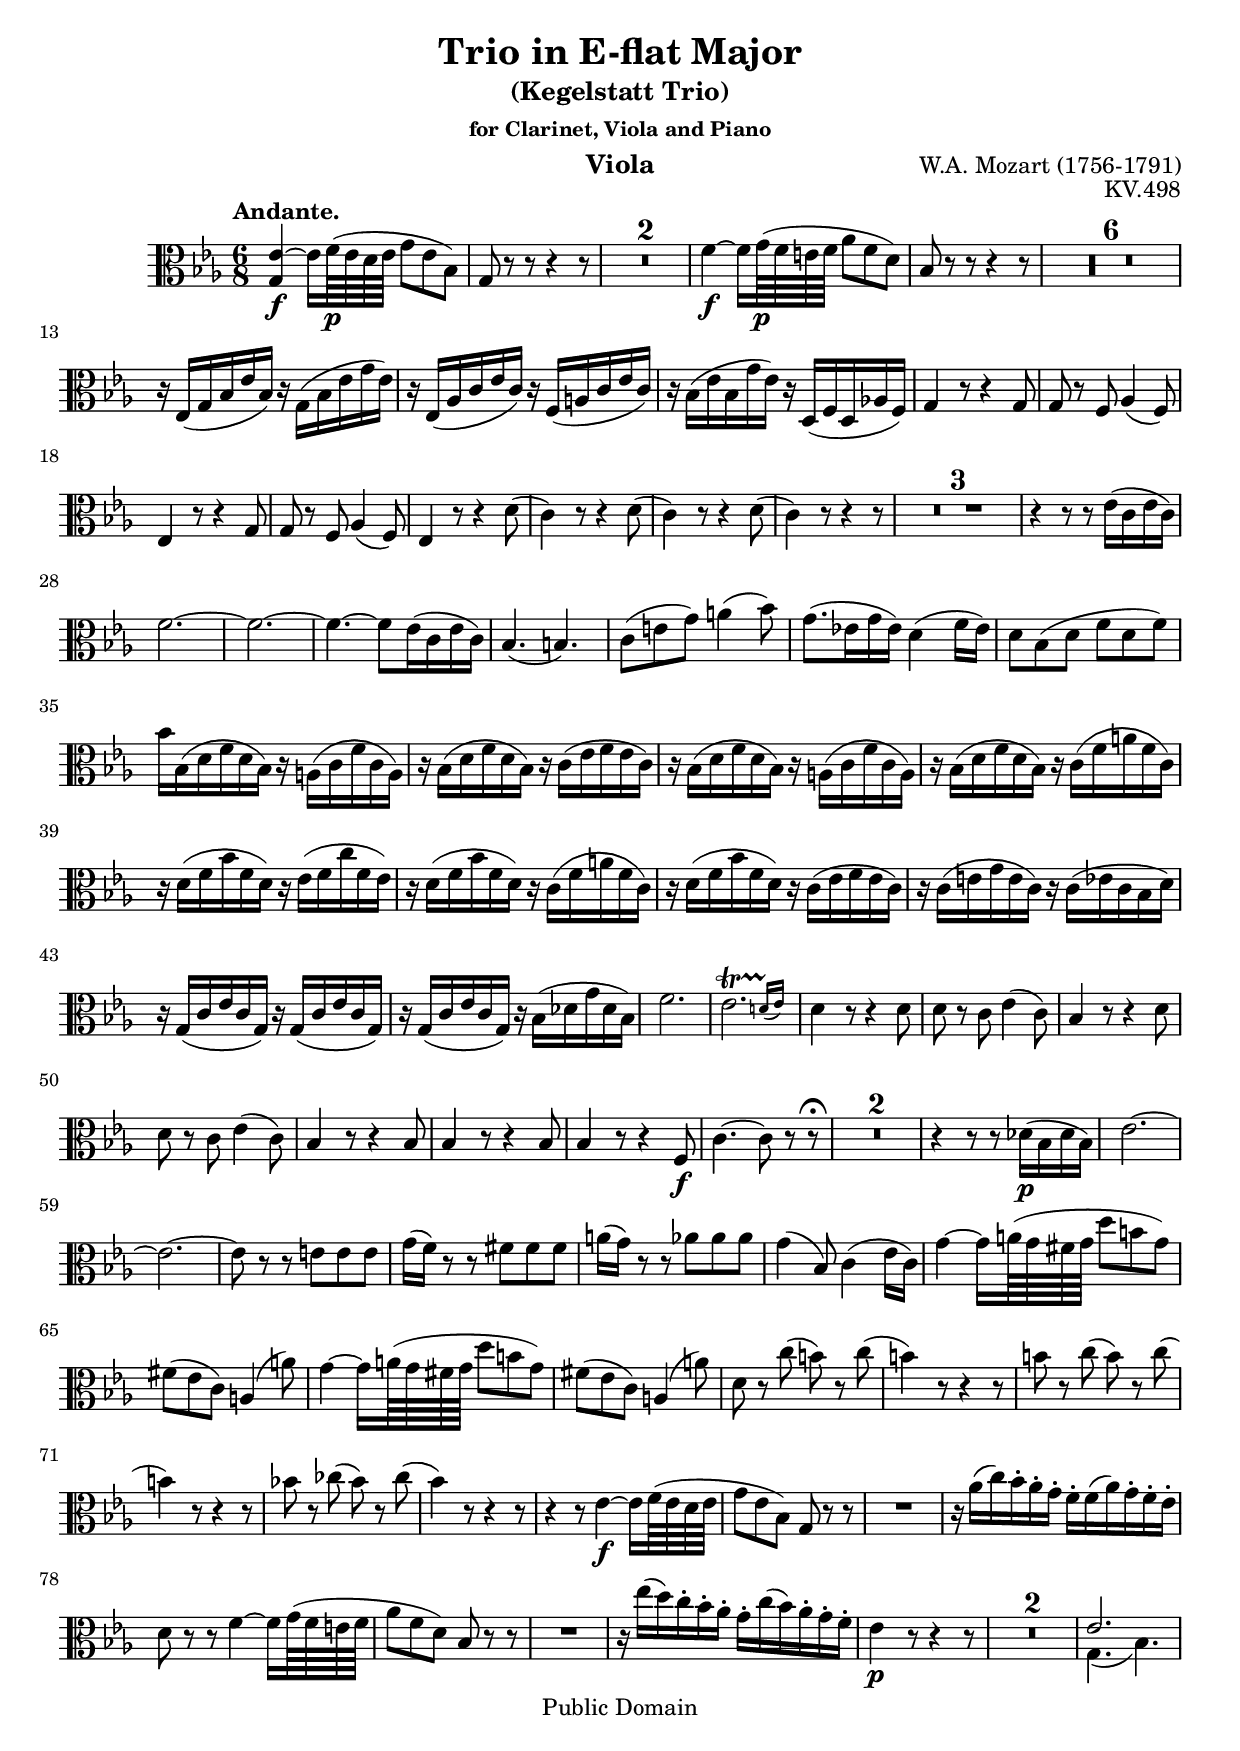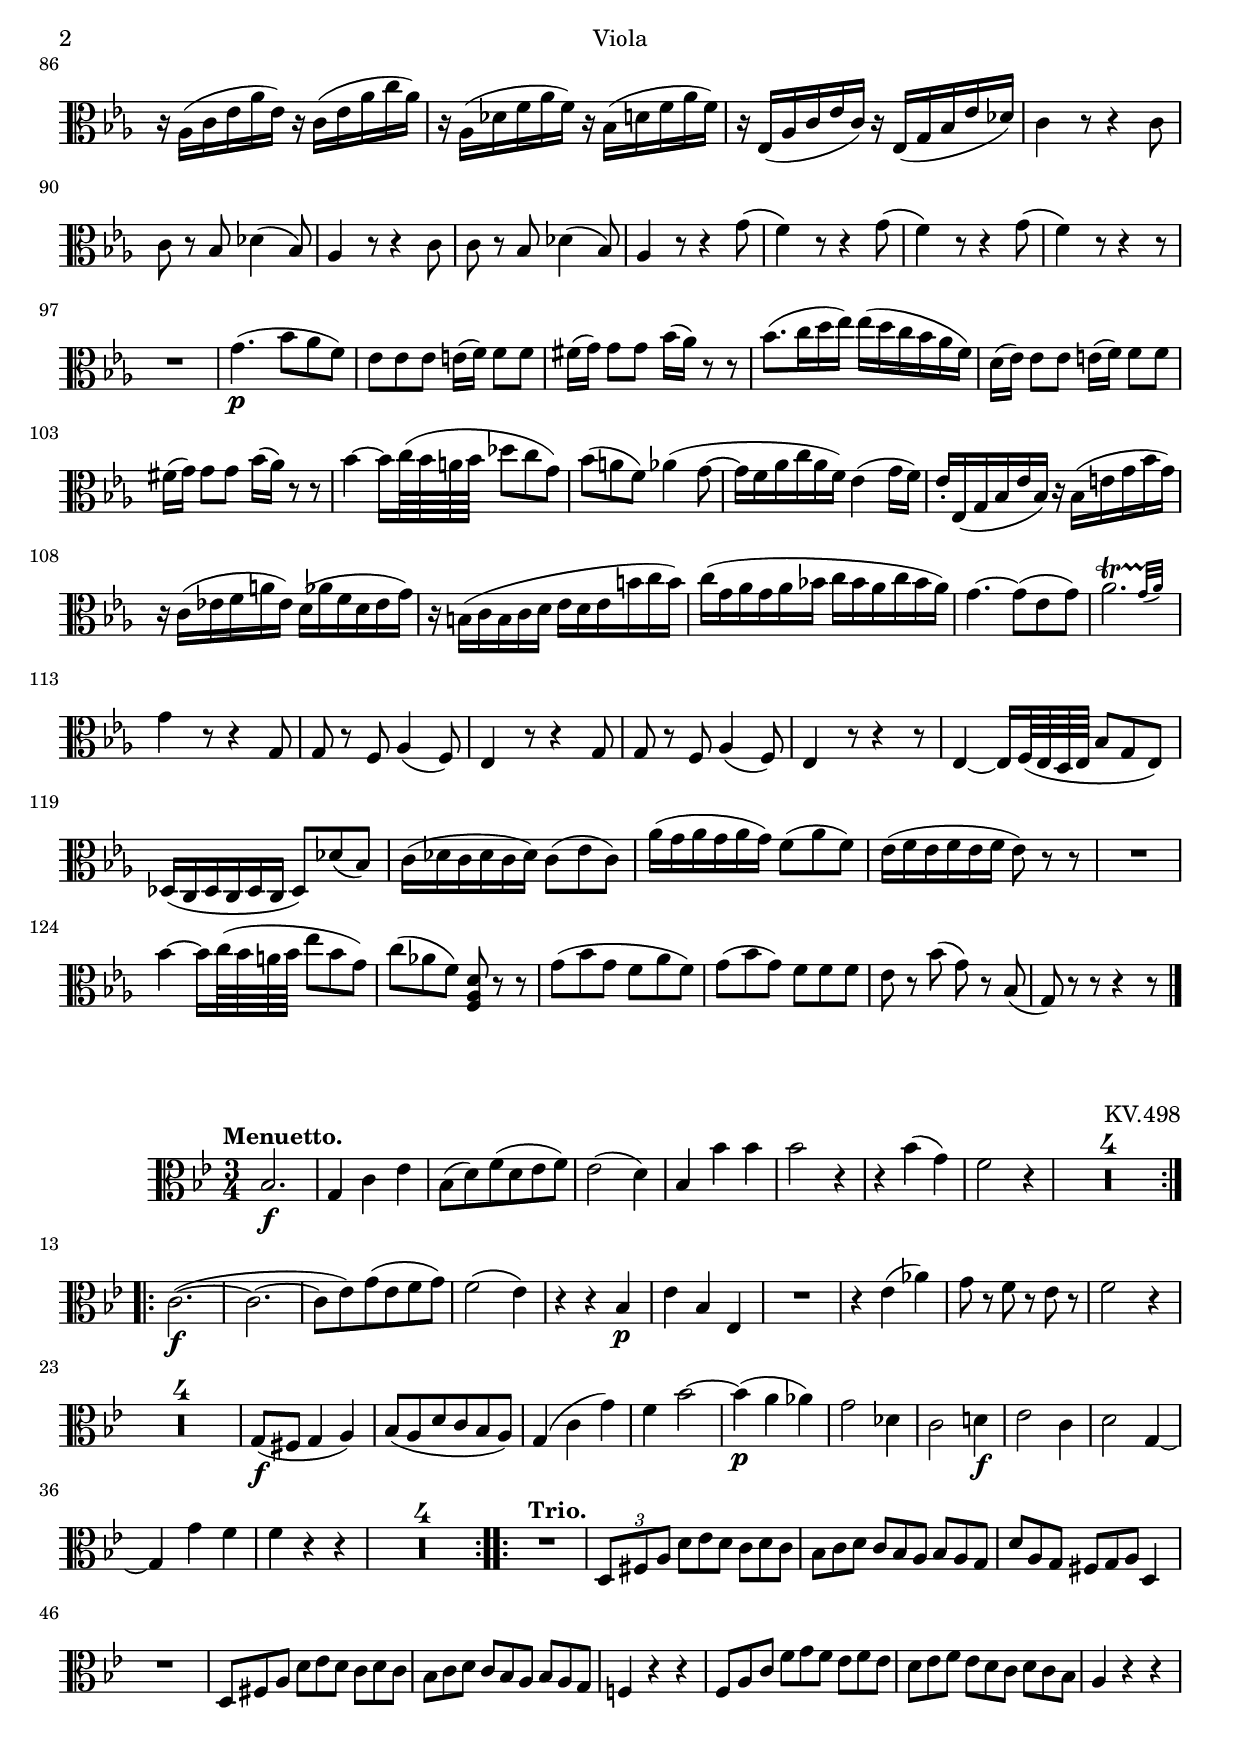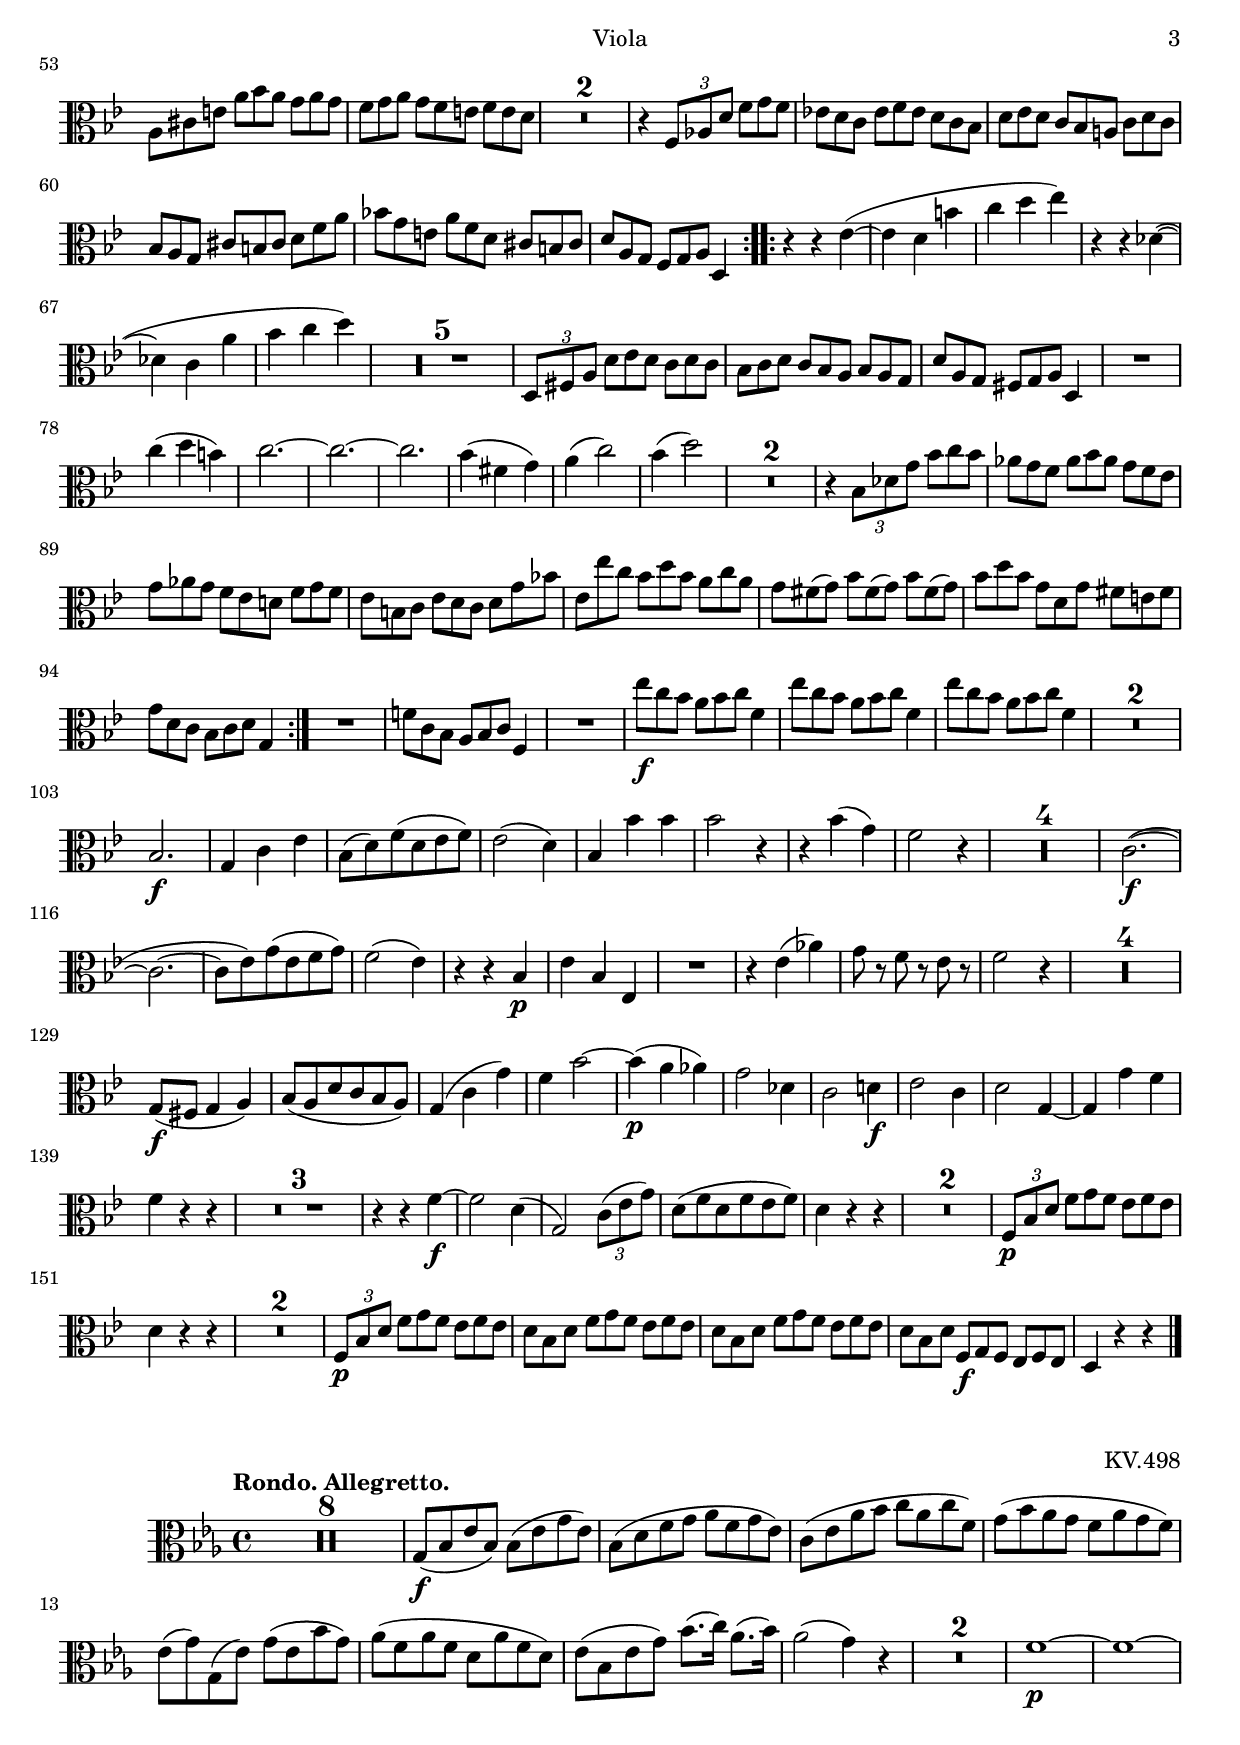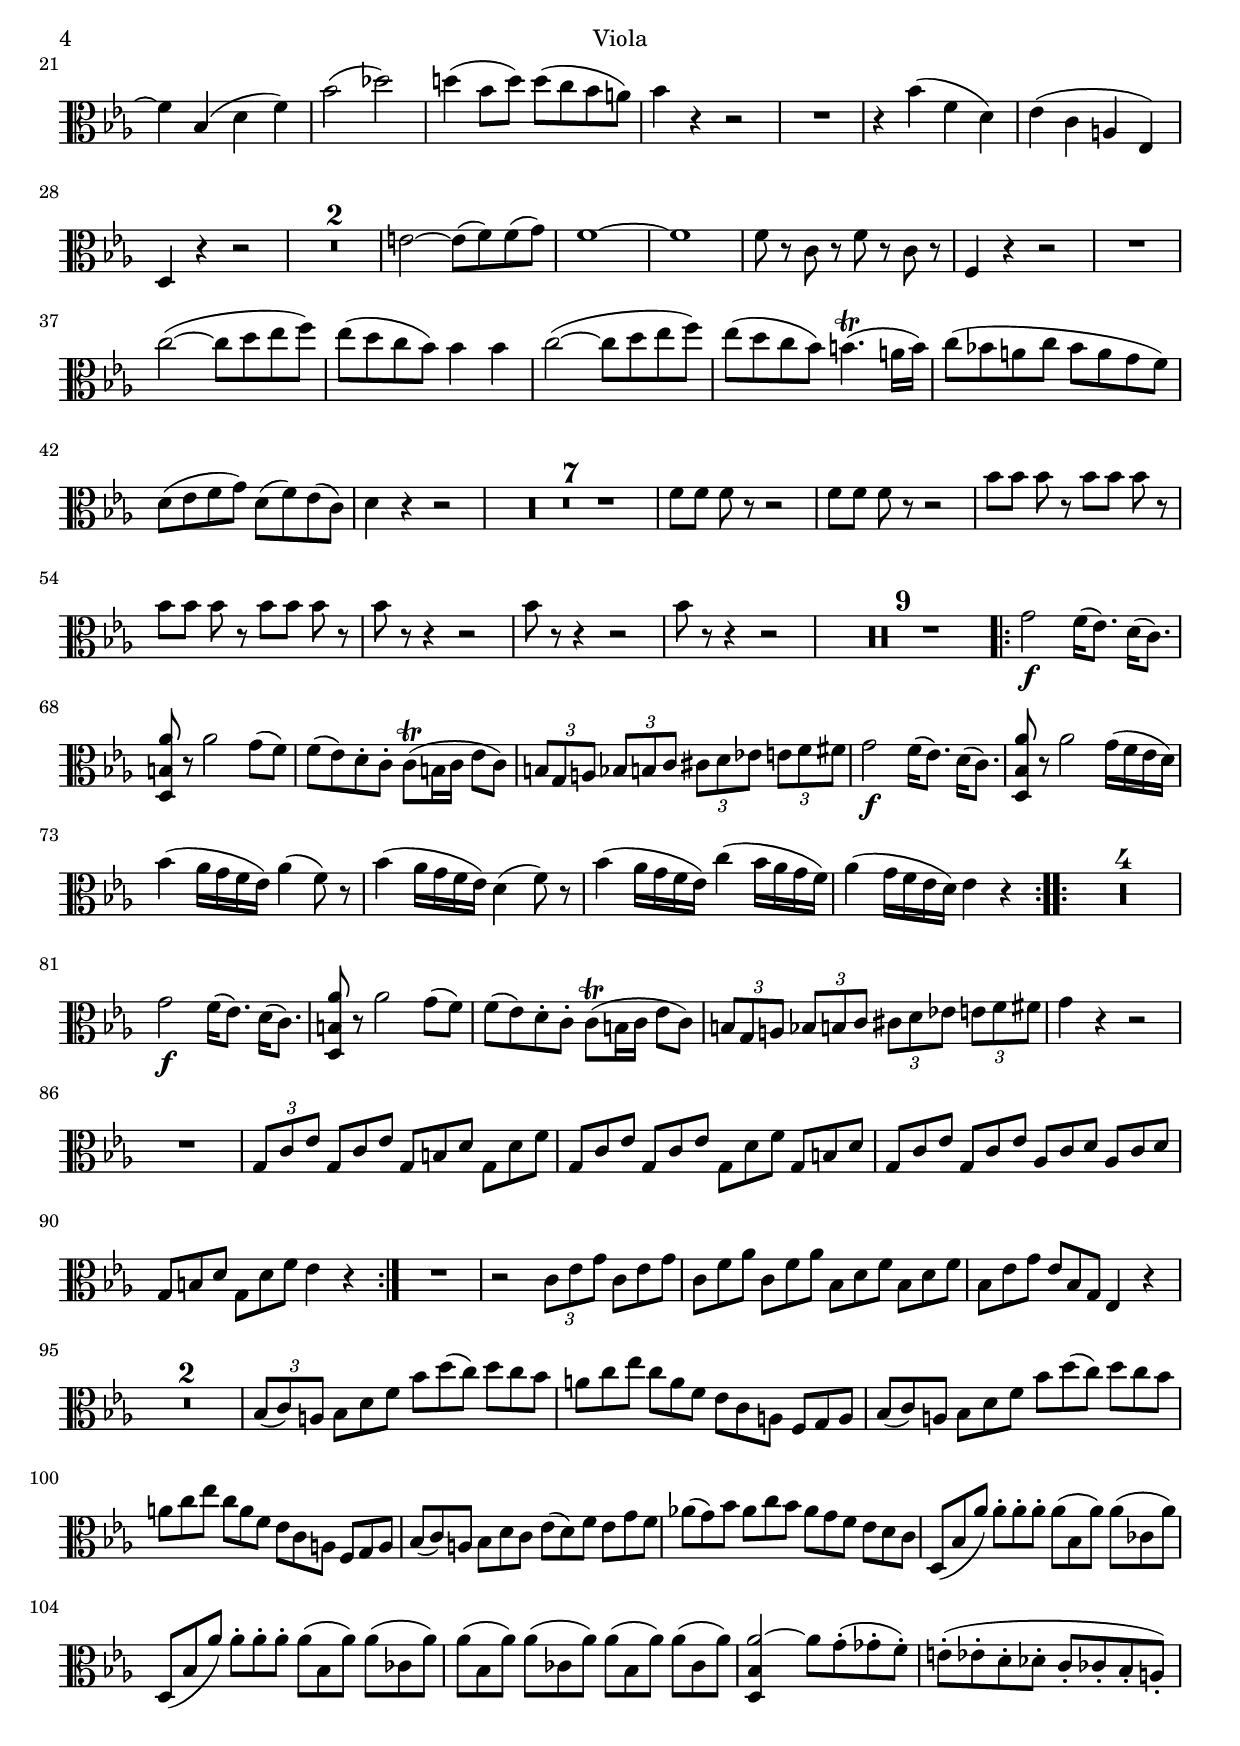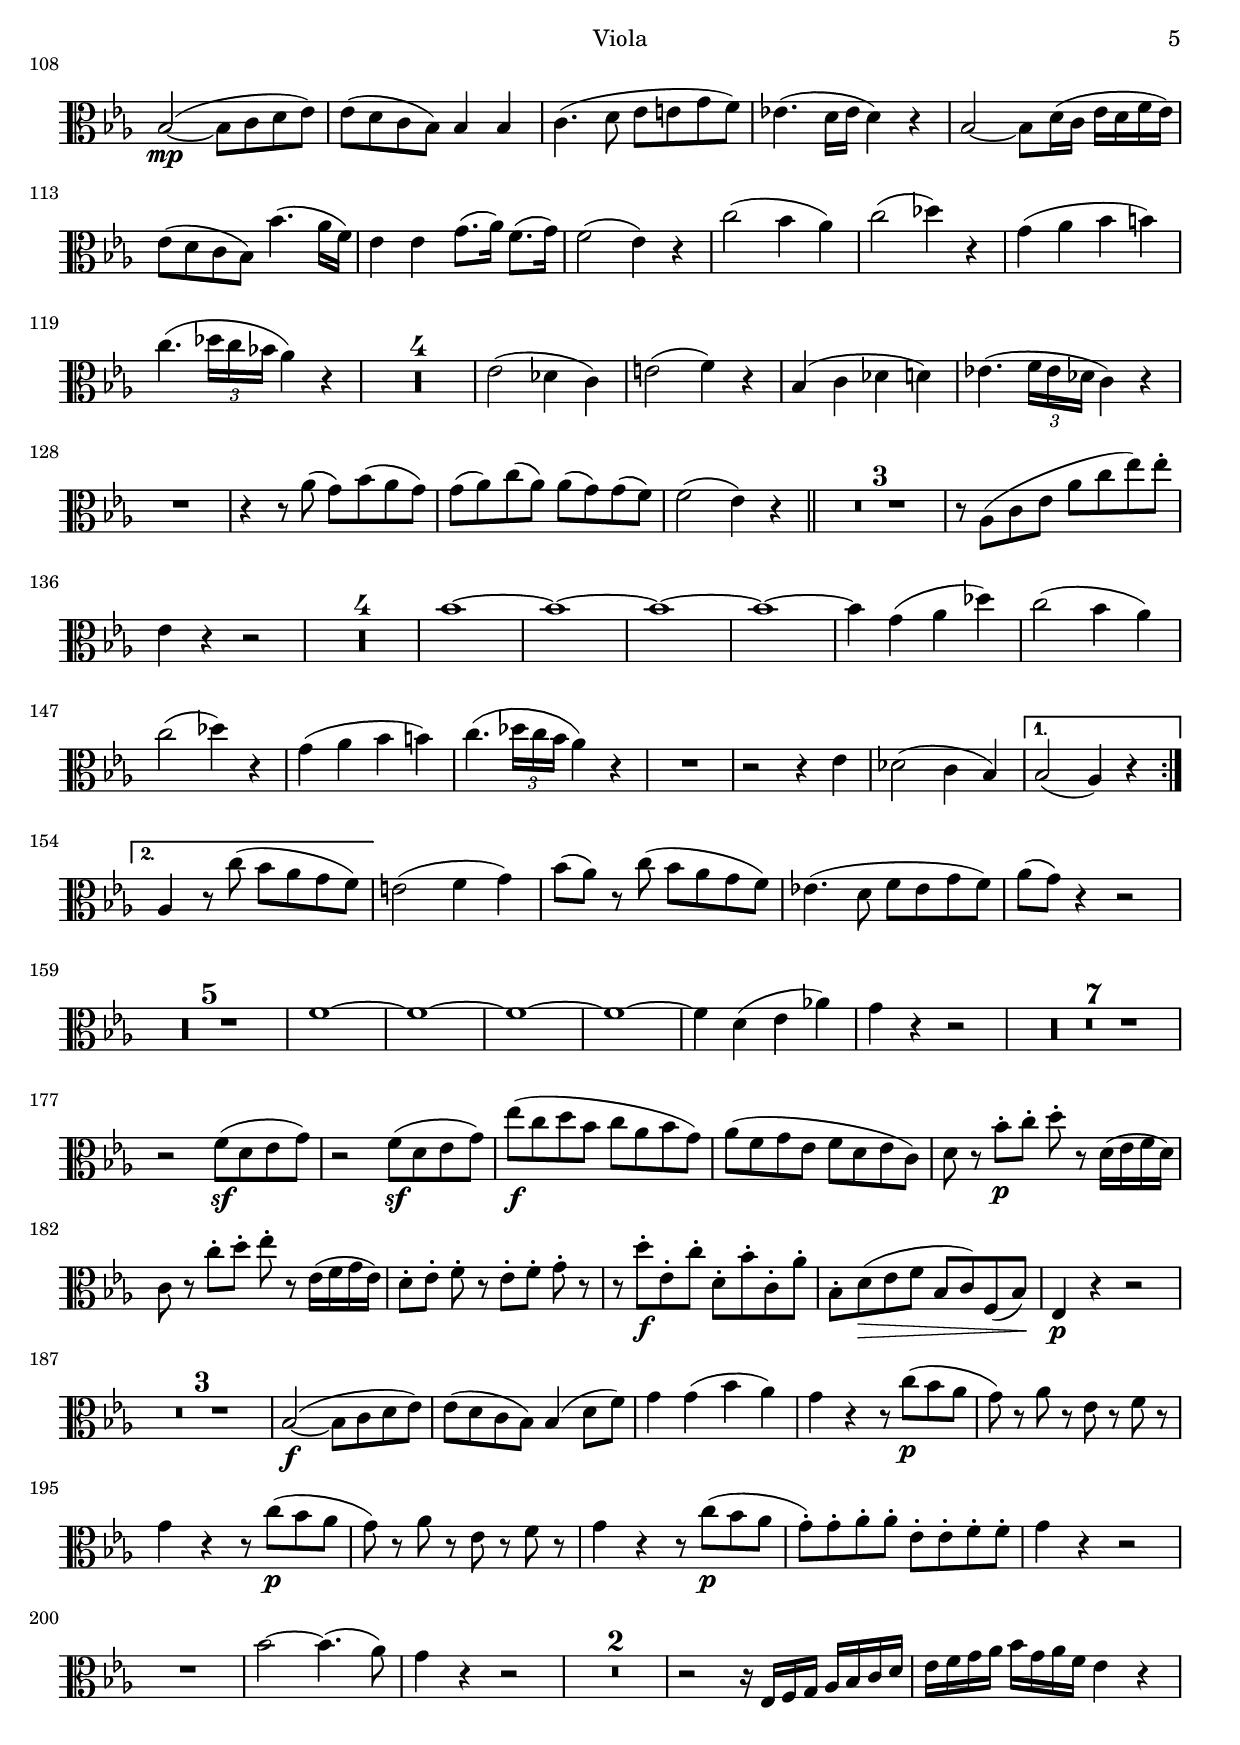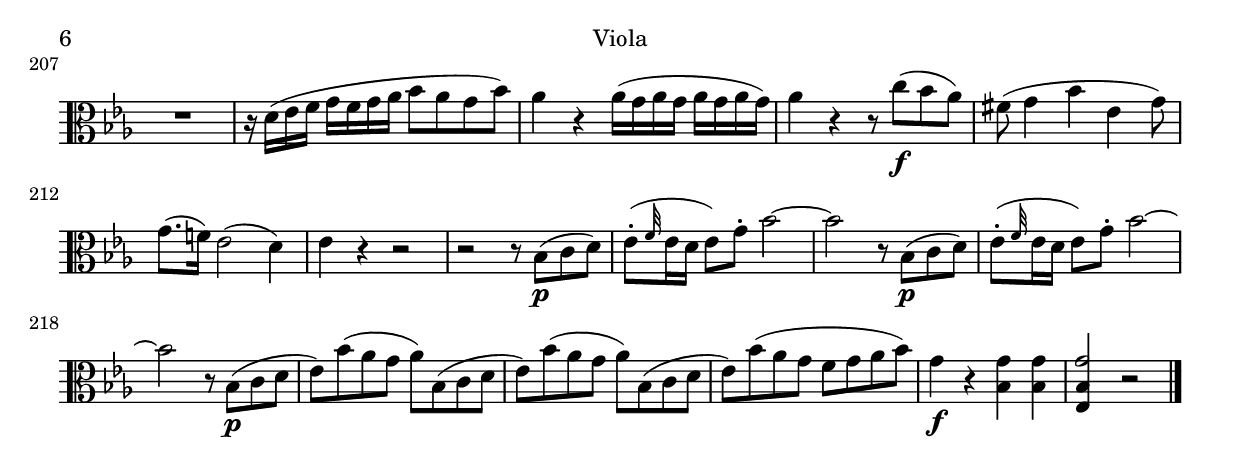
\version "2.16.0"

\include "defs.ily"

\header {
    instrument = "Viola"
}

\layout {
    \compressFullBarRests
}

\version "2.16.0"

violaFirstMov =  \relative g {
    \key es \major
    \clef alto
    \time 6/8

    <g es'>4\f ~  es'16[ f64(\p es d es]  g8[ es  bes)]
    | g8 r r r4 r8
    | R2.*2
    | f'4\f ~  f16[ g64(\p f e f]  as8[ f  d)]
    | bes8 r r r4 r8
    | R2.*6

% 13
    | r16  es,16[( g bes es  bes)] r  g[( bes es g  es)]
    | r  es,[( as c es  c)] r  f,[( a c es  c)]
    | r  bes[( es bes g'  es)] r  d,[( f d as'!  f)]
    | g4 r8 r4 g8
    | g r f as4(  f8)
    | es4 r8 r4 g8
    | g r f as4(  f8)

% 20
    | es4 r8 r4 d'8(
    |  c4) r8 r4 d8(
    |  c4) r8 r4 d8(
    |  c4) r8 r4 r8
    | R2.*3
    | r4 r8 r  es16[( c es  c)]
    | f2. ~
    | f ~

% 30
    | f4. ~  f8[ es16( c es  c)]
    | bes4.(  b)
    |  c8[( e  g)] a4(  bes8)
    |  g8.[( es!16 g  es)] d4(  f16[  es)]
    |  d8[ bes( d]  f[ d  f)]
    |  bes16[ bes,( d f d  bes)] r  a[( c f c  a)]
    | r  bes[( d f d  bes)] r  c[( es f es  c)]
    | r  bes[( d f d  bes)] r  a[( c f c  a)]
    | r  bes[( d f d  bes)] r  c[( f a f  c)]
    | r  d[( f bes f  d)] r  es[( f c' f,  es)]

% 40
    | r  d[( f bes f  d)] r  c[( f a f  c)]
    | r  d[( f bes f  d)] r  c[( es f es  c)]
    | r  c[( e g e  c)] r  c[( es c bes  d)]
    | r  g,[( c es c  g)] r  g[( c es c  g)]
    | r  g[( c es c  g)] r  bes[( des g des  bes)]
    | f'2.
    | \afterGrace es2.\startTrillSpan {d!16[( es)]\stopTrillSpan}
    | d4 r8 r4 d8
    | d r c es4(  c8)
    | bes4 r8 r4 d8

% 50
    | d r c es4(  c8)
    | bes4 r8 r4 bes8
    | bes4 r8 r4 bes8
    | bes4 r8 r4 f8\f
    | c'4. ~ c8 r r^\fermata
    | R2.*2
    | r4 r8 r  des16[(\p bes des  bes)]
    | es2. ~
    | es ~

% 60
    | es8 r r  e[ e e]
    |  g16[(  f)] r8 r  fis[ fis fis]
    |  a16[(  g)] r8 r  as[ as as]
    | g4(  bes,8) c4(  es16[  c)]
    | g'4 ~  g16[ a64( g fis g]  d'8[ b  g)]
    |  fis[( es  c)] a4(  a'8)
    | g4 ~  g16[ a64( g fis g]  d'8[ b  g)]
    |  fis[( es  c)] a4(  a'8)
    | d,8 r c'(  b) r c(
    |  b4) r8 r4 r8

% 70
    | b r c(  b) r c(
    |  b4) r8 r4 r8
    | bes! r ces(  bes) r ces(
    |  bes4) r8 r4 r8
    | r4 r8 es,4\f ~  es16[ f64( es d es]
    |  g8[ es  bes)] g r r
    | R2.
    | r16  as'[(  c) bes-. as-. g-.]  f[-. f(  as) g-. f-. es-.]
    | d8 r r f4 ~  f16[ g64( f e f]
    |  as8[ f  d)] bes r r

% 80
    | R2.
    | r16  es'16[(  d) c-. bes-. as-.]  g[-. c(  bes) as-. g-. f-.]
    | es4\p r8 r4 r8
    | R2.*2
    | << es2. \\ { g,4.(  bes) } >>
    | r16  as[( c es as  es)] r  c[( es as c  as)]
    | r  as,[( des f as  f)] r  bes,[( d f as  f)]
    | r  es,[( as c es  c)] r  es,[( g bes es  des)]
    | c4 r8 r4 c8

% 90
    | c r bes des4(  bes8)
    | as4 r8 r4 c8
    | c r bes des4(  bes8)
    | as4 r8 r4 g'8(
    |  f4) r8 r4 g8(
    |  f4) r8 r4 g8(
    |  f4) r8 r4 r8
    | R2.
    | g4.(\p  bes8[ as  f)]
    |  es[ es es]  e16[(  f)]  f8[ f]

% 100
    |  fis16[(  g)]  g8[ g]  bes16[(  as)] r8 r
    |  bes8.[( c16 d  es)]  es[( d c bes as  f)]
    |  d[(  es)]  es8[ es]  e16[(  f)]  f8[ f]
    |  fis16[(  g)]  g8[ g]  bes16[(  as)] r8 r
    | bes4 ~  bes16[ c64( bes a bes]  des8[ c  g)]
    |  bes[( a  f)] as4( g8 ~
    |  g16[ f as c as  f)] es4(  g16[  f)]
    |  es[-. es,( g bes es  bes)] r  bes[( e g bes  g)]
    | r  c,[( es! f a  es)]  d[( as' f d es  g)]
    | r  b,[( c b c d]  es[ d es b' c  b)]

% 110
    |  c[( g as g as bes!]  c[ bes as c bes  as)]
    | g4. ~  g8[( es  g)]
    | \afterGrace as2.\startTrillSpan {g32[(  as)]\stopTrillSpan}
    | g4 r8 r4 g,8
    | g r f as4(  f8)
    | es4 r8 r4 g8
    | g r f as4(  f8)
    | es4 r8 r4 r8
    | es4 ~  es16[ f64( es d es]  bes'8[ g  es)]
    |  des16[( c des c des c]   des8)[ des'(  bes)]

% 120
    |  c16[( des c des c  des)]  c8[( es  c)]
    |  as'16[( g as g as  g)]  f8[( as  f)]
    |  es16[( f es f es f]  es8) r r
    | R2.
    | bes'4 ~  bes16[ c64( bes a bes]  es8[ bes  g)]
    |  c[( as!  f)] <f, as d> r r
    |  g'[( bes g]  f[ as  f)]
    |  g[( bes  g)]  f[ f f]
    | es r bes'(  g) r bes,(
    |  g) r r r4 r8 \bar "|."
}


\score {
    \context Staff <<
        \override Score.BarNumber   #'padding = #3
	\set Staff.autoBeaming = ##f
        \set Staff.midiInstrument = #"viola"

	\markingsI

	\violaFirstMov
    >>

    
  \midi {
    \tempo 4 = 70
    }



    \layout { }
}


\version "2.16.0"

violaSecondMov =  \relative bes {
    \key bes \major
    \clef alto
    \time 3/4
    \noTupletBracket

    \repeat volta 2 {
	bes2.\f
	| g4 c es
	|  bes8[(  d) f( d es  f)]
	| es2(  d4)
	| bes bes' bes
	| bes2 r4
	| r bes(  g)
	| f2 r4
	| R2.*4
    }

    \repeat volta 2 {
% 13
	| c2.(\f ~
	| c ~
	|  c8[  es) g( es f  g)]
	| f2(  es4)
	| r r bes\p
	| es bes es,
	| R2.

% 20
	| r4 es'(  as)
	| g8 r f r es r
	| f2 r4
	| R2.*4
	|  g,8[(\f fis] g4  a)
	|  bes8[( a d c bes  a)]
	| g4( c  g')

% 30
	| f bes2 ~
	| bes4(\p a  as)
	| g2 des4
	| c2 d!4\f
	| es2 c4
	| d2 g,4 ~
	| g g' f
	| f r r
	| R2.*4
    }

    \repeat volta 2 {
% 42
	R2.
	| \times 2/3 {  d,8[ fis a] } \noTupletNum \times 2/3 {  d[ es
          d]  c[ d c] }
	| \times 2/3 {  bes[ c d]  c[ bes a]  bes[ a g] }
	| \times 2/3 {  d'[ a g]  fis[ g a] } d,4
	| R2.
	| \times 2/3 {  d8[ fis a] } \noTupletNum \times 2/3 {  d[ es
          d]  c[ d c] }
	| \times 2/3 {  bes[ c d]  c[ bes a]  bes[ a g] }
	| f!4 r r

% 50
	| \times 2/3 {  f8[ a c]  f[ g f]  es[ f es] }
	| \times 2/3 {  d[ es f]  es[ d c]  d[ c bes] }
	| a4 r r
	| \times 2/3 {  a8[ cis e]  a[ bes a]  g[ a g] }
	| \times 2/3 {  f[ g a]  g[ f e]  f[ e d] } \tupletNum
	| R2.*2
	| r4 \times 2/3 {  f,8[ as! d] } \noTupletNum \times 2/3 {  f[
          g f] }
	| \times 2/3 {  es![ d c]  es[ f es]  d[ c bes] }
	| \times 2/3 {  d[ es d]  c[ bes a!]  c[ d c] }
	| \times 2/3 {  bes[ a g]  cis[ b cis]  d[ f a] }
	| \times 2/3 {  bes![ g e]  a[ f d]  cis[ b cis] }
	| \times 2/3 {  d[ a g]  f[ g a] } \tupletNum d,4
    }

    \repeat volta 2 {
	r4 r es'4( ~
	| es d b'
	| c d  es)
	| r r des,4( ~
	| des c a'
	| bes c  d)
	| R2.*5

% 74
	| \times 2/3 {  d,,8[ fis a] } \noTupletNum \times 2/3 {  d[ es
          d]  c[ d c] }
	| \times 2/3 {  bes[ c d]  c[ bes a]  bes[ a g] }
	| \times 2/3 {  d'[ a g]  fis[ g a] } d,4 \tupletNum
	| R2.
	| c''4( d  b)
	| c2. ~
	| c ~

% 80
	| c
	| bes4( fis  g)
	| a(  c2)
	| bes4(  d2)
	| R2.*2
	| r4 \times 2/3 {  bes,8[ des g] } \noTupletNum \times 2/3 {
           bes[ c bes] }
	| \times 2/3 {  as[ g f]  as[ bes as]  g[ f es] }
	| \times 2/3 {  g[ as g]  f[ es d!]  f[ g f] }

% 90
	| \times 2/3 {  es[ b c]  es[ d c]  d[ g bes!] }
	| \times 2/3 {  es,[ es' c]  bes[ d bes]  a[ c a] }
	| \times 2/3 {  g[ fis(  g)]  bes[ fis(  g)]  bes[ fis(  g)] }
	| \times 2/3 {  bes[ d bes]  g[ d g]  fis[ e fis] }
	| \times 2/3 {  g[ d c]  bes[ c d] } g,4
    }

    R2.
    | \times 2/3 {  f'!8[ c bes]  a[ bes c] } f,4
    | R2.
    | \times 2/3 {  es''8[\f c bes]  a[ bes c] } f,4
    | \times 2/3 {  es'8[ c bes]  a[ bes c] } f,4

% 100
    | \times 2/3 {  es'8[ c bes]  a[ bes c] } \tupletNum f,4
    | R2.*2
    | bes,2.\f
    | g4 c es
    |  bes8[(  d) f( d es  f)]
    | es2(  d4)
    | bes bes' bes
    | bes2 r4
    | r bes(  g)

% 110
    | f2 r4
    | R2.*4
    | c2.(\f ~
    | c ~
    |  c8[  es) g( es f  g)]
    | f2(  es4)
    | r r bes\p

% 120
    | es bes es,
    | R2.
    | r4 es'(  as)
    | g8 r f r es r
    | f2 r4
    | R2.*4
    |  g,8[(\f fis] g4  a)

% 130
    |  bes8[( a d c bes  a)]
    | g4( c  g')
    | f bes2 ~
    | bes4(\p a  as)
    | g2 des4
    | c2 d!4\f
    | es2 c4
    | d2 g,4 ~
    | g g' f
    | f r r

% 140
    | R2.*3
    | r4 r f\f ~
    | f2 d4(
    |  g,2) \times 2/3 {  c8[( es  g)] }
    |  d8[( f d f es  f)]
    | d4 r r
    | R2.*2

% 150
    | \times 2/3 {  f,8[\p bes d] } \noTupletNum \times 2/3 {  f[ g f]
       es[ f es] } \tupletNum
    | d4 r r
    | R2.*2
    | \times 2/3 {  f,8[\p bes d] } \noTupletNum \times 2/3 {  f[ g f]
       es[ f es] }
    | \times 2/3 {  d[ bes d]  f[ g f]  es[ f es] }
    | \times 2/3 {  d[ bes d]  f[ g f]  es[ f es] }
    | \times 2/3 {  d[ bes d]  f,[\f g f]  es[ f es] }
    | d4 r r \bar "|."
}


\score {
    \context Staff <<
        \override Score.BarNumber   #'padding = #3
	\set Staff.autoBeaming = ##f
        \set Staff.midiInstrument = #"viola"

	\markingsII

	\violaSecondMov
    >>

    
  \midi {
    \tempo 4 = 120
    }



    \layout { }
}


\version "2.16.0"

violaThirdMov =  \relative g {
    \key es \major
    \clef alto
    \noTupletBracket

    R1*8
    |  g8[(\f bes es  bes)]  bes[( es g  es)]

% 10
    |  bes[( d f g]  as[ f g  es)]
    |  c[( es as bes]  c[ as c  f,)]
    |  g[( bes as g]  f[ as g  f)]
    |  es[(  g) g,(  es')]  g[( es bes'  g)]
    |  as[( f as f]  d[ as' f  d)]
    |  es[( bes es  g)]  bes8.[(  c16)]  as8.[(  bes16)]
    | as2(  g4) r
    | R1*2
    | f1\p ~

% 20
    | f ~
    | f4 bes,( d  f)
    | bes2(  des)
    | d!4(  bes8[  d)]  d[( c bes  a)]
    | bes4 r r2
    | R1
    | r4 bes( f  d)
    | es( c a  es)
    | d r r2
    | R1*2

% 31
    | e'2 ~  e8[(  f) f(  g)]
    | f1 ~
    | f
    | f8 r c r f r c r
    | f,4 r r2
    | R1
    | c''2( ~  c8[ d es  f)]
    |  es[( d c  bes)] bes4 bes
    | c2( ~  c8[ d es  f)]

% 40
    |  es[( d c  bes)] b4.(^\trill  a16[  b)]
    |  c8[( bes! a c]  bes[ a g  f)]
    |  d[( es f  g)]  d[(  f) es(  c)]
    | d4 r r2
    | R1*7

% 51
    |  f8[ f] f r r2
    |  f8[ f] f r r2
    |  bes8[ bes] bes r  bes[ bes] bes r 
    |  bes8[ bes] bes r  bes[ bes] bes r 
    | bes8 r r4 r2
    | bes8 r r4 r2
    | bes8 r r4 r2
    | R1*9

    \repeat volta 2 {
% 67
	| g2\f  f16[(  es8.)]  d16[(  c8.)]
	| <d, b' as'>8 r as''2  g8[(  f)]
	|  f[(  es) d-. c-.] \stemDown  c8[(^\trill b16 c]  es8[  c)] \stemNeutral

% 70
	| \times 2/3 {  b8[ g a] } \times 2/3 {  bes[ b c] } \times 2/3
          {  cis[ d es!] }  \times 2/3 {  e[ f fis] }
	| g2\f  f16[(  es8.)]  d16[(  c8.)]
	| <d, bes' as'>8 r as''2  g16[( f es  d)]
	| bes'4(  as16[ g f  es)] as4(  f8) r
	| bes4(  as16[ g f  es)] d4(  f8) r
	| bes4(  as16[ g f  es)] c'4(  bes16[ as g  f)]
	| as4(  g16[ f es  d)] es4 r
    }

    \repeat volta 2 {
	R1*4

% 81
	| g2\f  f16[(  es8.)]  d16[(  c8.)]
	| <d, b' as'>8 r as''2  g8[(  f)]
	|  f[(  es) d-. c-.] \stemDown  c8[(^\trill b16 c]  es8[  c)] \stemNeutral
	| \times 2/3 {  b8[ g a] } \times 2/3 {  bes[ b c] } \times 2/3
          {  cis[ d es!] }  \times 2/3 {  e[ f fis] }
	| g4 r r2
	| R1
	| \times 2/3 {  g,8[ c es] } \noTupletNum \times 2/3 {  g,[ c
          es]  g,[ b d]  g,[ d' f] }
	| \times 2/3 {  g,[ c es]  g,[ c es]  g,[ d' f]  g,[ b d] }
	| \times 2/3 {  g,[ c es]  g,[ c es]  as,[ c d]  as[ c d] }

% 90
	| \times 2/3 {  g,[ b d]  g,[ d' f] } es4 r \tupletNum
    }

    | R1
    | r2 \times 2/3 {  c8[ es g] } \noTupletNum \times 2/3 {  c,[ es g] }
    | \times 2/3 {  c,[ f as]  c,[ f as]  bes,[ d f]  bes,[ d f] }
    | \times 2/3 {  bes,[ es g]  es[ bes g] } es4 r \tupletNum
    | R1*2
    | \times 2/3 {  bes'8[(  c) a] } \noTupletNum \times 2/3 {  bes[ d f]
       bes[ d(  c)]  d[ c bes] }
    | \times 2/3 {  a[ c es]  c[ a f]  es[ c a]  f[ g a] }
    | \times 2/3 {  bes8[(  c) a]  bes[ d f]  bes[ d(  c)]  d[ c bes] }

% 100
    | \times 2/3 {  a[ c es]  c[ a f]  es[ c a]  f[ g a] }
    | \times 2/3 {  bes[(  c) a]  bes[ d c]  es[(  d) f]  es[ g f] }
    | \times 2/3 {  as![(  g) bes]  as[ c bes]  as[ g f]  es[ d c] }
    | \times 2/3 {  d,[( bes'  as')]  as[-. as-. as-.]  as[( bes,  as')]
       as[( ces,  as')] }
    | \times 2/3 {  d,,[( bes'  as')]  as[-. as-. as-.]  as[( bes,  as')]
       as[( ces,  as')] }
    | \times 2/3 {  as[( bes,  as')]  as[( ces,  as')]  as[( bes,  as')]
       as[( ces,  as')] } \tupletNum
    | <\tweak #'duration-log #1 as bes, d,>4*2 ~ as8[ g(-. ges-.  f)-.]
    | e8[-.( es-. d-. des-.]  c[-. ces-. bes-.  a)-.]
    | bes2(\mp ~  bes8[ c d  es)]
    |  es[( d c  bes)] bes4 bes

% 110
    | c4.( d8  es[ e g  f)]
    | es!4.(  d16[ es]  d4) r
    | bes2 ~  bes8[ d16( c]  es[ d f  es)]
    |  es8[( d c  bes)] bes'4.(  as16[  f)]
    | es4 es  g8.[(  as16)]  f8.[(  g16)]
    | f2(  es4) r
    | c'2( bes4  as)
    | c2(  des4) r
    | g,( as bes  b)
    | c4.( \times 2/3 {  des16[ c bes!] }  as4) r

% 120
    | R1*4
    | es2( des4  c)
    | e2(  f4) r
    | bes,( c des  d)
    | es!4.( \times 2/3 {  f16[ es des] }  c4) r
    | R1
    | r4 r8 as'(   g)[ bes( as  g)]

% 130
    |  g[(  as) c(  as)]  as[(  g) g(  f)]
    | f2(  es4) r \bar "||"

    \repeat volta 2 {
	R1*3
	| r8  as,[( c es]  as[ c  es) es-.]
	| es,4 r r2
	| R1*4

% 141
	| bes'1 ~
	| bes ~
	| bes ~
	| bes ~
	| bes4 g( as  des)
	| c2( bes4  as)
	| c2(  des4) r
	| g,4( as bes  b)
	| c4.( \times 2/3 {  des16[ c bes] }  as4) r

% 150
	| R1
	| r2 r4 es4
	| des2( c4  bes)
    }

    \alternative {
	{
	    bes2(  as4) r
	}
	{
	    as4 r8 c'8(  bes[ as g  f)]
	}
    }

    | e2( f4  g)
    |  bes8[(  as)] r c(  bes[ as g  f)]
    | es!4.( d8  f[ es g  f)]
    |  as[(  g)] r4 r2
    | R1*5

% 164
    | f1 ~
    | f ~
    | f ~
    | f ~
    | f4 d( es  as!)
    | g r r2

% 170
    | R1*7
    | r2  f8[(\sf d es  g)]
    | r2  f8[(\sf d es  g)]
    |  es'[(\f c d bes]  c[ as bes  g)]

% 180
    |  as[( f g es]  f[ d es  c)]
    | d r  bes'[-.\p c-.] d-. r  d,16[( es f  d)]
    | c8 r  c'[-. d-.] es-. r  es,16[( f g  es)]
    |  d8[-. es-.] f-. r  es[-. f-.] g-. r
    | r  d'[-.\f es,-. c'-.]  d,[-. bes'-. c,-. as'-.]
    |  bes,[-. d( \> es f]  bes,[  c) f,(  bes\!)]
    | es,4\p r r2
    | R1*3

% 190
    | bes'2(\f ~  bes8[ c d  es)]
    |  es[( d c  bes)] bes4(  d8[  f)]
    | g4 g( bes  as)
    | g r r8  c[(\p bes as]
    |  g) r as r es r f r
    | g4 r r8  c[(\p bes as]
    |  g) r as r es r f r
    | g4 r r8  c[(\p bes as]
    |   g)[-. g-. as-. as-.]  es[-. es-. f-. f-.]
    | g4 r r2

% 200
    | R1
    | bes2 ~ bes4.(  as8)
    | g4 r r2
    | R1*2
    | r2 r16  es,[ f g]  as[ bes c d]
    |  es[ f g as]  bes[ g as f] es4 r
    | R1
    | r16  d[( es f]  g[ f g as]  bes8[ as g  bes)]
    | as4 r  as16[( g as g]  as[ g as  g)]

% 210
    | as4 r r8  c[(\f bes  as)]
    | fis8( g4 bes es,  g8)
    |  g8.[(  f!16)] es2(  d4)
    | es r r2
    | r2 r8  bes8[(\p c  d)]
    |  es[-.( \grace f32 es16 d]   es8)[ g-.] bes2 ~
    | bes r8  bes,8[(\p c  d)]
    |  es[-.( \grace f32 es16 d]   es8)[ g-.] bes2 ~
    | bes r8  bes,8[(\p c d]
    |   es)[ bes'( as g]   as)[ bes,( c d]

% 220
    |   es)[ bes'( as g]   as)[ bes,( c d]
    |   es)[ bes'( as g]  f[ g as  bes)]
    | g4\f r <bes, g'> <bes g'>
    | <\tweak #'duration-log #1 g' bes, es,>4*2 r2 \bar "|."
}


\score {
    \context Staff <<
        \override Score.BarNumber   #'padding = #3
	\set Staff.autoBeaming = ##f
        \set Staff.midiInstrument = #"viola"

	\markingsIII

	\violaThirdMov
    >>

    
  \midi {
    \tempo 4 = 120
    }



    \layout { }
}
